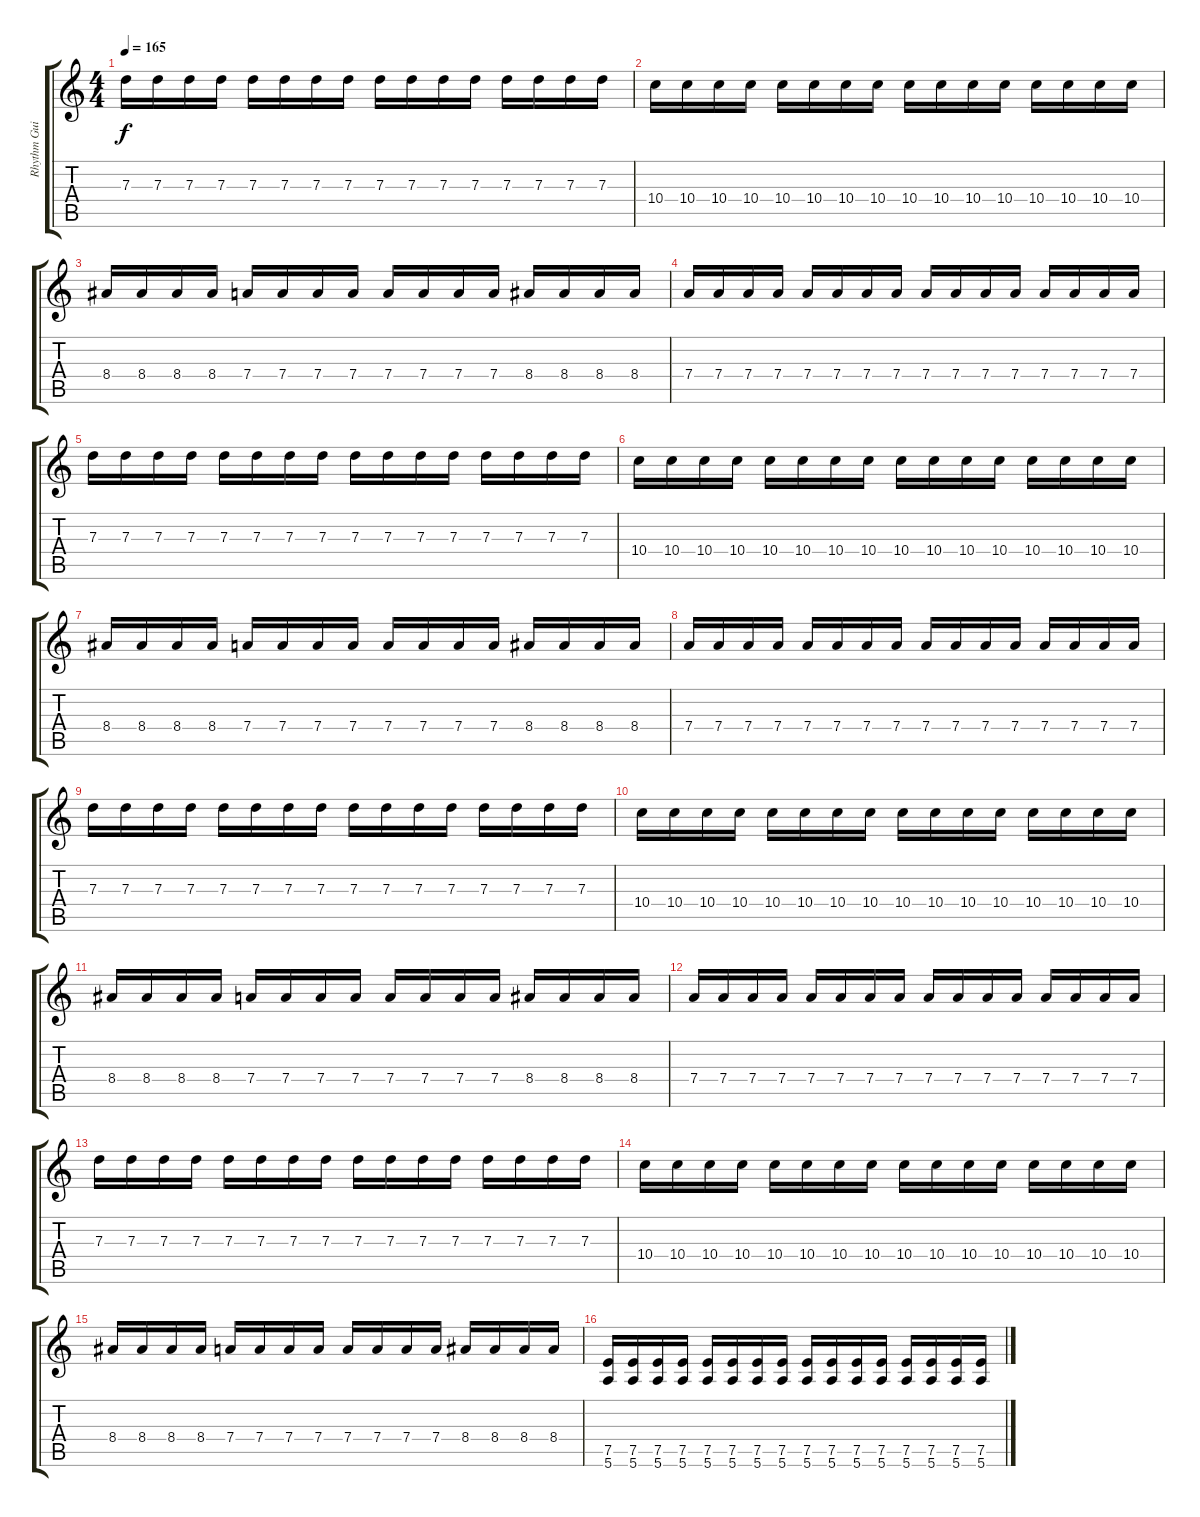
\track ("Rhythm Guitar" "Rhythm Gui") {instrument distortionguitar}
\staff {score tabs}
\tuning (E4 B3 G3 D3 A2 E2) {hide}
\ts (4 4)
\tempo 165
\clef g2
\ks c
7.3.16{dy f} 7.3.16 7.3.16 7.3.16 7.3.16 7.3.16 7.3.16 7.3.16 7.3.16 7.3.16 7.3.16 7.3.16 7.3.16 7.3.16 7.3.16 7.3.16 |
10.4.16 10.4.16 10.4.16 10.4.16 10.4.16 10.4.16 10.4.16 10.4.16 10.4.16 10.4.16 10.4.16 10.4.16 10.4.16 10.4.16 10.4.16 10.4.16 |
8.4.16 8.4.16 8.4.16 8.4.16 7.4.16 7.4.16 7.4.16 7.4.16 7.4.16 7.4.16 7.4.16 7.4.16 8.4.16 8.4.16 8.4.16 8.4.16 |
7.4.16{volume 8} 7.4.16 7.4.16 7.4.16 7.4.16 7.4.16 7.4.16 7.4.16 7.4.16 7.4.16 7.4.16 7.4.16 7.4.16 7.4.16 7.4.16 7.4.16 |
7.3.16 7.3.16 7.3.16 7.3.16 7.3.16 7.3.16 7.3.16 7.3.16 7.3.16 7.3.16 7.3.16 7.3.16 7.3.16 7.3.16 7.3.16 7.3.16 |
10.4.16 10.4.16 10.4.16 10.4.16 10.4.16 10.4.16 10.4.16 10.4.16 10.4.16 10.4.16 10.4.16 10.4.16 10.4.16 10.4.16 10.4.16 10.4.16 |
8.4.16 8.4.16 8.4.16 8.4.16 7.4.16 7.4.16 7.4.16 7.4.16 7.4.16 7.4.16 7.4.16 7.4.16 8.4.16 8.4.16 8.4.16 8.4.16 |
7.4.16{volume 8} 7.4.16 7.4.16 7.4.16 7.4.16 7.4.16 7.4.16 7.4.16 7.4.16 7.4.16 7.4.16 7.4.16 7.4.16 7.4.16 7.4.16 7.4.16 |
7.3.16 7.3.16 7.3.16 7.3.16 7.3.16 7.3.16 7.3.16 7.3.16 7.3.16 7.3.16 7.3.16 7.3.16 7.3.16 7.3.16 7.3.16 7.3.16 |
10.4.16 10.4.16 10.4.16 10.4.16 10.4.16 10.4.16 10.4.16 10.4.16 10.4.16 10.4.16 10.4.16 10.4.16 10.4.16 10.4.16 10.4.16 10.4.16 |
8.4.16 8.4.16 8.4.16 8.4.16 7.4.16 7.4.16 7.4.16 7.4.16 7.4.16 7.4.16 7.4.16 7.4.16 8.4.16 8.4.16 8.4.16 8.4.16 |
7.4.16{volume 8} 7.4.16 7.4.16 7.4.16 7.4.16 7.4.16 7.4.16 7.4.16 7.4.16 7.4.16 7.4.16 7.4.16 7.4.16 7.4.16 7.4.16 7.4.16 |
7.3.16 7.3.16 7.3.16 7.3.16 7.3.16 7.3.16 7.3.16 7.3.16 7.3.16 7.3.16 7.3.16 7.3.16 7.3.16 7.3.16 7.3.16 7.3.16 |
10.4.16 10.4.16 10.4.16 10.4.16 10.4.16 10.4.16 10.4.16 10.4.16 10.4.16 10.4.16 10.4.16 10.4.16 10.4.16 10.4.16 10.4.16 10.4.16 |
8.4.16 8.4.16 8.4.16 8.4.16 7.4.16 7.4.16 7.4.16 7.4.16 7.4.16 7.4.16 7.4.16 7.4.16 8.4.16 8.4.16 8.4.16 8.4.16 |
(7.5 5.6).16 (7.5 5.6).16 (7.5 5.6).16 (7.5 5.6).16 (7.5 5.6).16 (7.5 5.6).16 (7.5 5.6).16 (7.5 5.6).16 (7.5 5.6).16 (7.5 5.6).16 (7.5 5.6).16 (7.5 5.6).16 (7.5 5.6).16 (7.5 5.6).16 (7.5 5.6).16 (7.5 5.6).16
